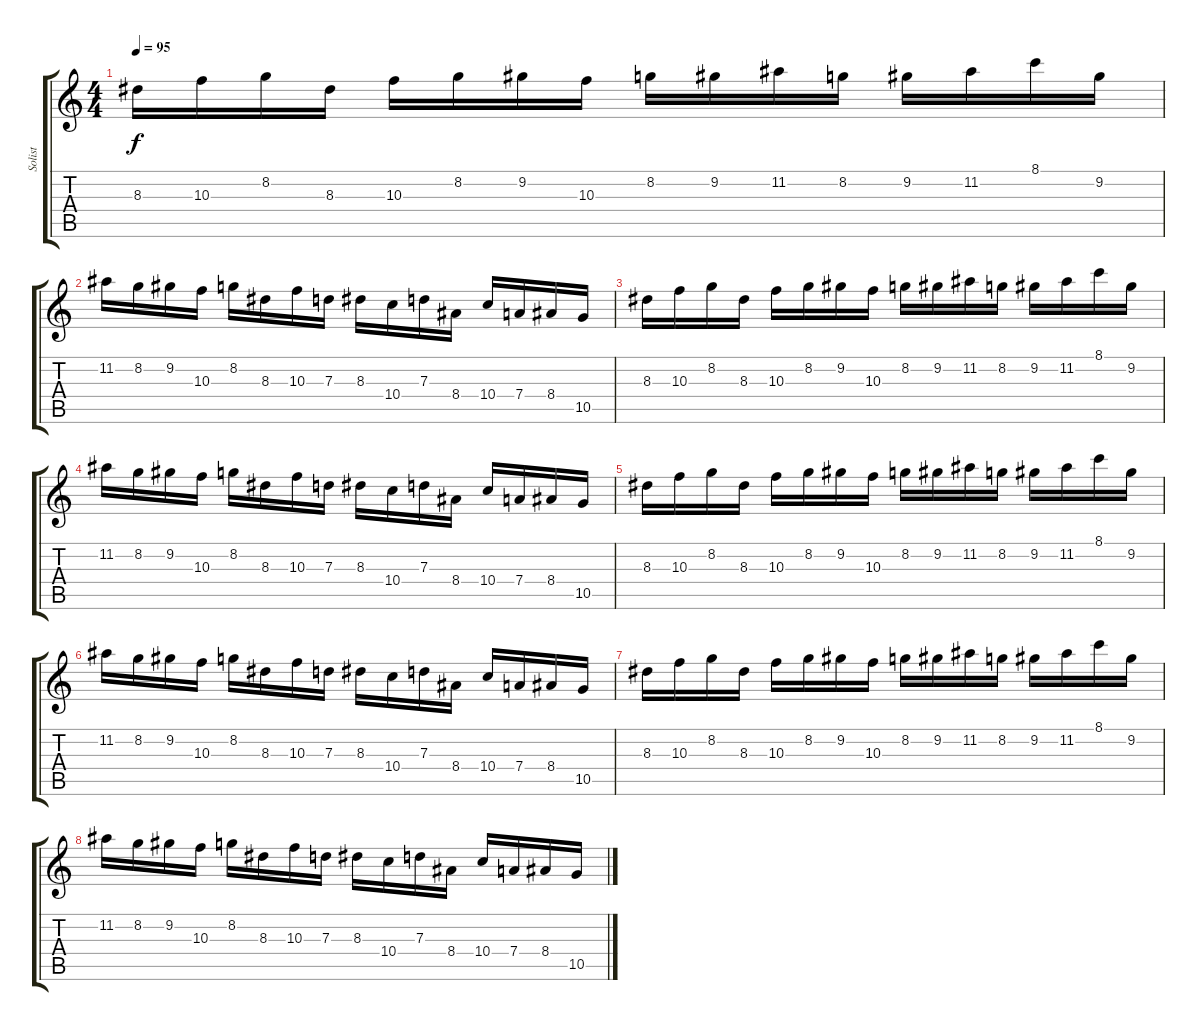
\track ("Solist" "Solist") {instrument distortionguitar}
\staff {score tabs}
\tuning (E4 B3 G3 D3 A2 E2) {hide}
\ts (4 4)
\tempo 95
\clef g2
\ks c
8.3.16{dy f instrument distortionguitar} 10.3.16 8.2.16 8.3.16 10.3.16 8.2.16 9.2.16 10.3.16 8.2.16 9.2.16 11.2.16 8.2.16 9.2.16 11.2.16 8.1.16 9.2.16 |
11.2.16 8.2.16 9.2.16 10.3.16 8.2.16 8.3.16 10.3.16 7.3.16 8.3.16 10.4.16 7.3.16 8.4.16 10.4.16 7.4.16 8.4.16 10.5.16 |
8.3.16 10.3.16 8.2.16 8.3.16 10.3.16 8.2.16 9.2.16 10.3.16 8.2.16 9.2.16 11.2.16 8.2.16 9.2.16 11.2.16 8.1.16 9.2.16 |
11.2.16 8.2.16 9.2.16 10.3.16 8.2.16 8.3.16 10.3.16 7.3.16 8.3.16 10.4.16 7.3.16 8.4.16 10.4.16 7.4.16 8.4.16 10.5.16 |
8.3.16 10.3.16 8.2.16 8.3.16 10.3.16 8.2.16 9.2.16 10.3.16 8.2.16 9.2.16 11.2.16 8.2.16 9.2.16 11.2.16 8.1.16 9.2.16 |
11.2.16 8.2.16 9.2.16 10.3.16 8.2.16 8.3.16 10.3.16 7.3.16 8.3.16 10.4.16 7.3.16 8.4.16 10.4.16 7.4.16 8.4.16 10.5.16 |
8.3.16 10.3.16 8.2.16 8.3.16 10.3.16 8.2.16 9.2.16 10.3.16 8.2.16 9.2.16 11.2.16 8.2.16 9.2.16 11.2.16 8.1.16 9.2.16 |
11.2.16 8.2.16 9.2.16 10.3.16 8.2.16 8.3.16 10.3.16 7.3.16 8.3.16 10.4.16 7.3.16 8.4.16 10.4.16 7.4.16 8.4.16 10.5.16
